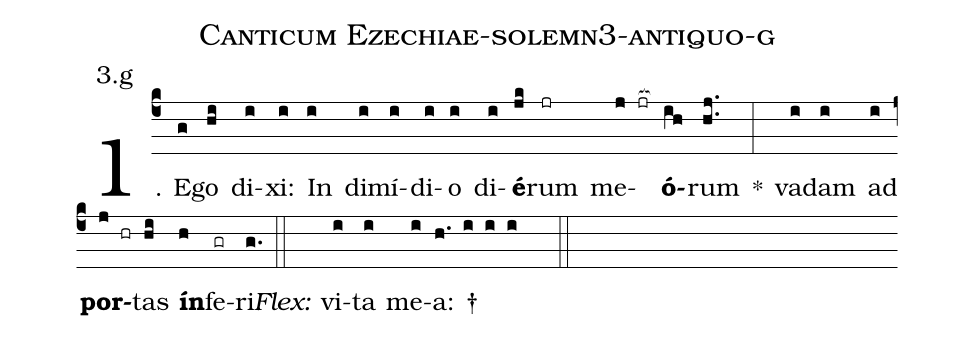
name: Canticum Ezechiae-solemn3-antiquo-g;
annotation: 3.g;
%%
(c4)1. E(g)go(hi) di(i)xi:(i) In(i) di(i)mí(i)di(i)o(i) di(i)<b>é</b>(jk)rum(jr) me(j jr[ocb:1{])<b>ó</b>(ih[ocb:0}])rum(hj..) *(:) va(i)dam(i) ad(i) <b>por</b>(j hr)tas(hi) <b>ín</b>(h)fe(gr)ri.(g.) (::)
<i>Flex:</i>()  vi(i)ta(i) me(i)a: †(h. i i i  ::)
